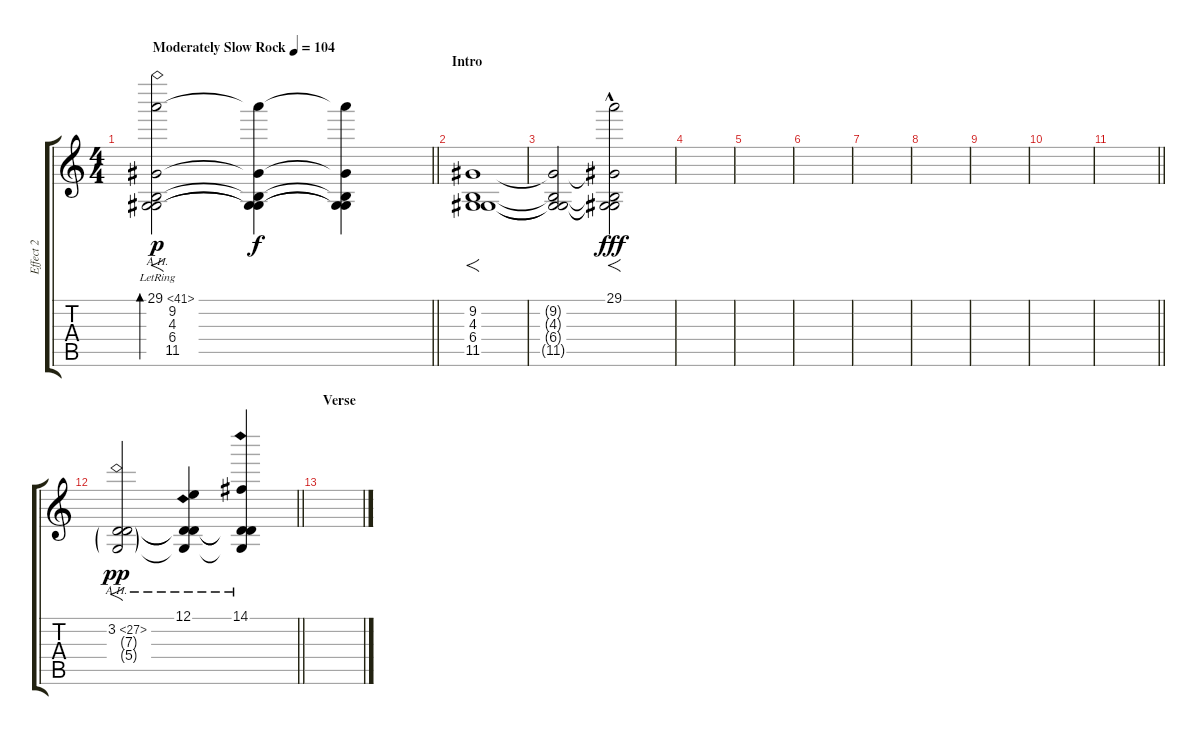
\track ("Effect 2" "Effect 2") {instrument pad6metallic}
\staff {score tabs}
\tuning (E4 B3 G3 D3 A2 E2) {hide}
\ts (4 4)
\tempo (104 "Moderately Slow Rock")
\clef g2
\barLineRight lightlight
\ks c
(29.1{ah 12} 9.2 4.3 6.4 11.5{lr}).2{f bd 480 dy p instrument pad6metallic} (29.1{t} 9.2{t} 4.3{t} 6.4{t} 11.5{t}).4{dy f} (29.1{t} 9.2{t} 4.3{t} 6.4{t} 11.5{t}).4 |
\section ("" "Intro")
(9.2 4.3 6.4 11.5).1{f volume 8} |
(9.2{t} 4.3{t} 6.4{t} 11.5{t}).2 (29.1{hac} 9.2{t} 4.3{t} 6.4{t} 11.5{t}).2{f dy fff volume 13} |
|
|
|
|
|
|
|
\barLineRight lightlight
|
\section ("" "")
\barLineRight lightlight
(3.2{ah 24} 7.3{g} 5.4{g}).2{f dy pp volume 11} (12.1 3.2{ah 12 t} 7.3{t} 5.4{t}).4 (14.1 3.2{ah 22 t} 7.3{t} 5.4{t}).4 |
\section ("" "Verse")
